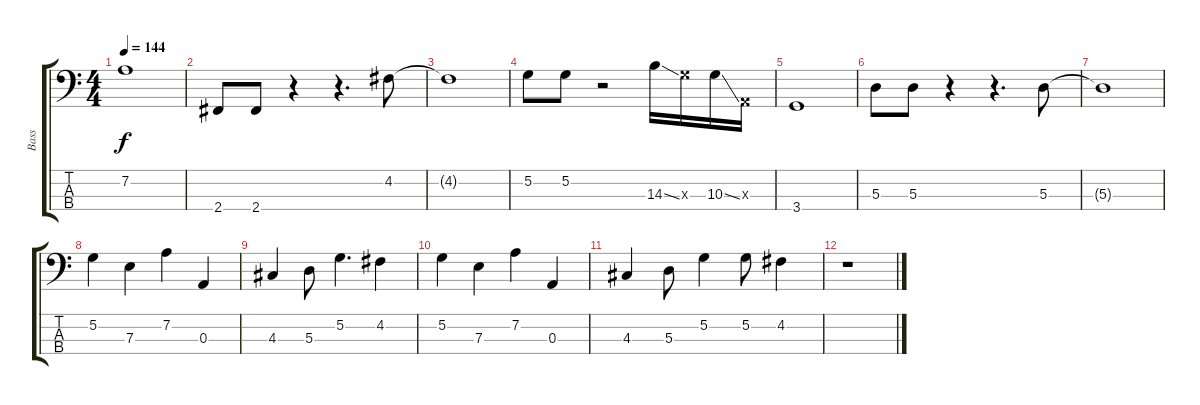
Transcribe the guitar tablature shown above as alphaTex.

\track ("Bass" "Bass") {instrument electricbassfinger}
\staff {score tabs}
\tuning (G2 D2 A1 E1) {hide}
\ts (4 4)
\tempo 144
\clef f4
\ks c
7.2{t}.1{dy f} |
2.4.8{volume 6} 2.4.8 r.4 r.4{d} 4.2.8 |
4.2{t}.1 |
5.2.8{volume 4} 5.2.8 r.2 14.3{ss}.16 10.3{x}.16 10.3{ss}.16 0.3{x}.16 |
3.4.1{volume 4} |
5.3.8{volume 3} 5.3.8 r.4 r.4{d} 5.3.8 |
5.3{t}.1 |
5.2.4{volume 2} 7.3.4 7.2.4 0.3.4 |
4.3.4{volume 2} 5.3.8 5.2.4{d} 4.2.4 |
5.2.4{volume 1} 7.3.4 7.2.4 0.3.4 |
4.3.4{volume 1} 5.3.8 5.2.4 5.2.8 4.2.4 |
r.1
